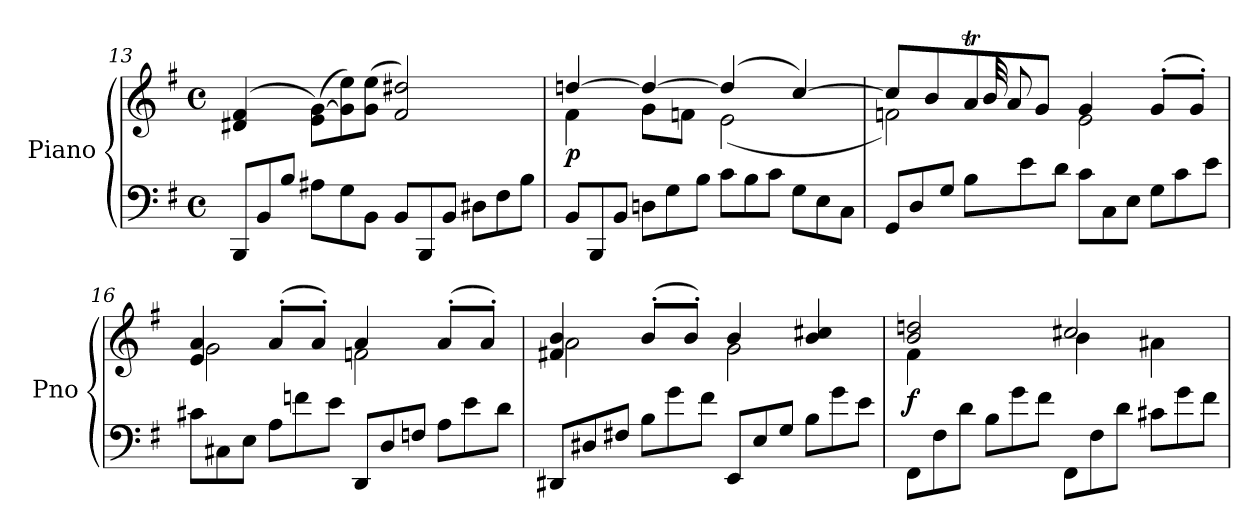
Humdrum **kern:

**kern	**kern	**dynam
*part1	*part1	*part1
*staff2	*staff1	*staff1/2
*I"Piano	*	*
*I'Pno	*	*
!!LO:PB:g=z
*clefF4	*clefG2	*
*k[f#]	*k[f#]	*
*M4/4	*M4/4	*
*met(c)	*met(c)	*
*Xtuplet	*	*
=13	=13	=13
12BBB/L	(>4d#X/ 4f#/	.
12BB/	.	.
12B/J	.	.
*	*Xtuplet	*
12A#X\L	(>12e\ [12g\L)	.
12G\	12g\] 12ee\)	.
12BB\J	(>12g\ 12ee\J	.
12BB/L	2f#/ 2dd#X/)	.
12BBB/	.	.
12BB/J	.	.
12D#X\L	.	.
12F#\	.	.
12B\J	.	.
=14	=14	=14
*	*^	*
!	!	!	!LO:DY:b
12BB/L	[4ddn/	4f#\	p
12BBB/	.	.	.
12BB/J	.	.	.
12Dn\L	4dd/_	8g\L	.
12G\	.	.	.
.	.	8fn\J	.
12B\J	.	.	.
12c\L	(>4dd/]	(<2e\	.
12B\	.	.	.
12c\J	.	.	.
12G\L	[4cc/)	.	.
12E\	.	.	.
12C\J	.	.	.
=15	=15	=15	=15
*	*	*^	*
12GG/L	8cc/L]	2fn\)	96%25ryy	.
12D/	.	.	.	.
.	8b/	.	.	.
12G/J	.	.	.	.
12B\L	8aT/	.	.	.
.	.	.	48ryy	.
.	.	.	48b!	.
.	.	.	12a!	.
12e\	.	.	.	.
.	8g/J	.	.	.
.	.	.	96%59ryy	.
12d\J	.	.	.	.
12c\L	4g/	2e\	.	.
12C\	.	.	.	.
12E\J	.	.	.	.
12G\L	(>8g'/L	.	.	.
12c\	.	.	.	.
.	8g'/J)	.	.	.
12e\J	.	.	.	.
*	*	*v	*v	*
!!LO:LB:g=z
=16	=16	=16	=16
12c#X\L	4e/ 4a/	2g\	.
12C#X\	.	.	.
12E\J	.	.	.
12A\L	(<8a'/L	.	.
12fn\	.	.	.
.	8a'/J)	.	.
12e\J	.	.	.
12DD/L	4a/	2fn\	.
12D/	.	.	.
12Fn/J	.	.	.
12A\L	(<8a'/L	.	.
12e\	.	.	.
.	8a'/J)	.	.
12d\J	.	.	.
=17	=17	=17	=17
12DD#X/L	4f#X/ 4b/	2a\	.
12D#X/	.	.	.
12F#X/J	.	.	.
12B\L	(<8b'/L	.	.
12g\	.	.	.
.	8b'/J)	.	.
12f#\J	.	.	.
12EE/L	4b/	2g\	.
12E/	.	.	.
12G/J	.	.	.
12B\L	4b/ 4cc#X/	.	.
12g\	.	.	.
12e\J	.	.	.
=18	=18	=18	=18
!	!	!	!LO:DY:b
12FF#\L	2b/ 2ddn/	4f#\	f
12F#\	.	.	.
12d\J	.	.	.
12B\L	.	4ryy	.
12g\	.	.	.
12f#\J	.	.	.
12FF#\L	2cc#X/	4b\	.
12F#\	.	.	.
12d\J	.	.	.
12c#X\L	.	4a#X\	.
12g\	.	.	.
12f#\J	.	.	.
*	*v	*v	*
=	=	=
*-	*-	*-
